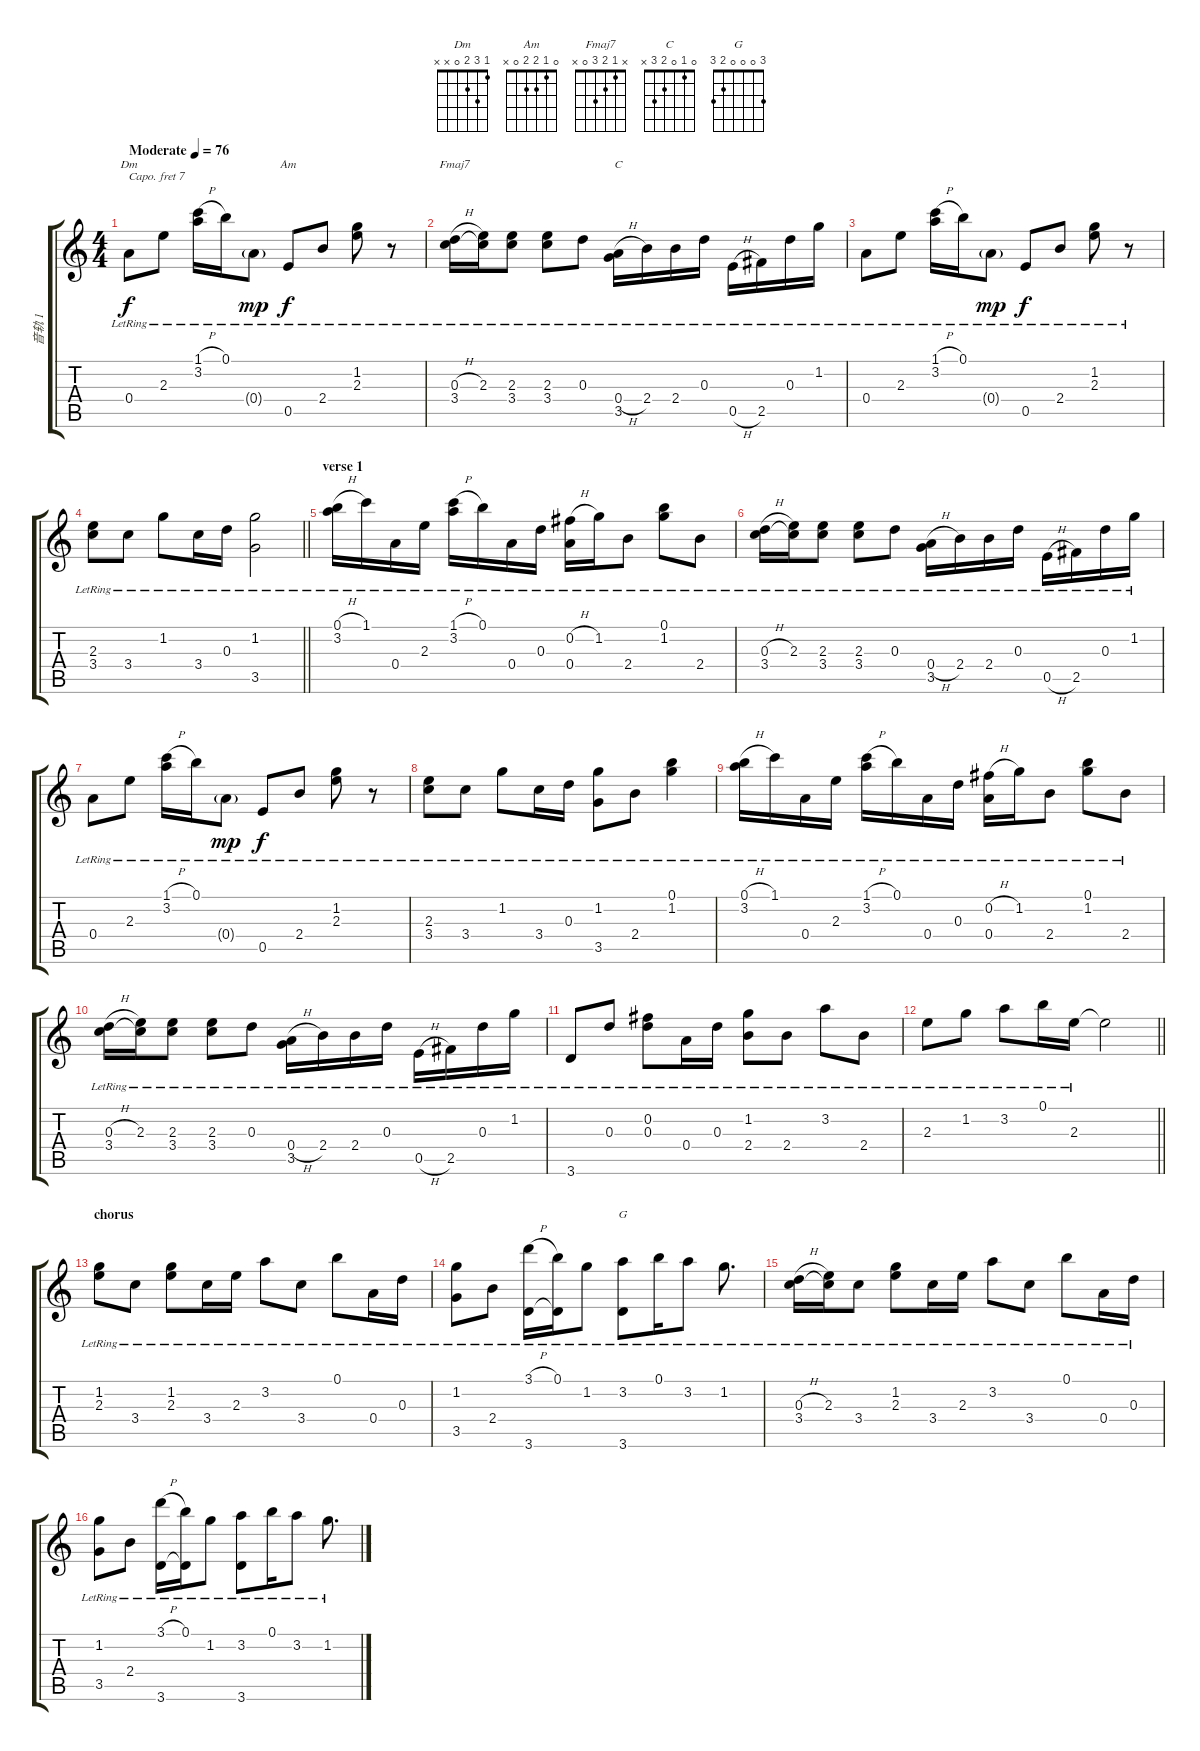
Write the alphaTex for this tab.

\track ("音轨 1" "音轨 1") {instrument acousticguitarsteel}
\staff {score tabs}
\capo 7
\tuning (E4 B3 G3 D3 A2 E2) {hide}
\chord ("Dm" 1 3 2 0 x x)
\chord ("Am" 0 1 2 2 0 x)
\chord ("Fmaj7" x 1 2 3 0 x)
\chord ("C" 0 1 0 2 3 x)
\chord ("G" 3 0 0 0 2 3)
\ts (4 4)
\tempo (76 "Moderate")
\clef g2
\ks c
0.4{lr}.8{ch "Dm" dy f instrument acousticguitarsteel} 2.3{lr}.8 (1.1{h lr} 3.2{lr}).16 0.1{lr}.16 0.4{g lr}.8{dy mp} 0.5{lr}.8{ch "Am" dy f} 2.4{lr}.8 (1.2{lr} 2.3{lr}).8 r.8 |
(0.3{h lr} 3.4{lr}).16{ch "Fmaj7"} (2.3{lr} 3.4{t}).16 (2.3{lr} 3.4{lr}).8 (2.3{lr} 3.4{lr}).8 0.3{lr}.8 (0.4{h lr} 3.5{lr}).16{ch "C"} 2.4{lr}.16 2.4{lr}.16 0.3{lr}.16 0.5{h lr}.16 2.5{lr}.16 0.3{lr}.16 1.2{lr}.16 |
0.4{lr}.8 2.3{lr}.8 (1.1{h lr} 3.2{lr}).16 0.1{lr}.16 0.4{g lr}.8{dy mp} 0.5{lr}.8{dy f} 2.4{lr}.8 (1.2{lr} 2.3{lr}).8 r.8 |
\barLineRight lightlight
(2.3{lr} 3.4{lr}).8 3.4{lr}.8 1.2{lr}.8 3.4{lr}.16 0.3{lr}.16 (1.2{lr} 3.5{lr}).2 |
\section ("" "verse 1")
(0.1{h lr} 3.2{lr}).16 1.1{lr}.16 0.4{lr}.16 2.3{lr}.16 (1.1{h lr} 3.2{lr}).16 0.1{lr}.16 0.4{lr}.16 0.3{lr}.16 (0.2{h lr} 0.4{lr}).16 1.2{lr}.16 2.4{lr}.8 (0.1{lr} 1.2{lr}).8 2.4{lr}.8 |
(0.3{h lr} 3.4{lr}).16 (2.3{lr} 3.4{t}).16 (2.3{lr} 3.4{lr}).8 (2.3{lr} 3.4{lr}).8 0.3{lr}.8 (0.4{h lr} 3.5{lr}).16 2.4{lr}.16 2.4{lr}.16 0.3{lr}.16 0.5{h lr}.16 2.5{lr}.16 0.3{lr}.16 1.2{lr}.16 |
0.4{lr}.8 2.3{lr}.8 (1.1{h lr} 3.2{lr}).16 0.1{lr}.16 0.4{g lr}.8{dy mp} 0.5{lr}.8{dy f} 2.4{lr}.8 (1.2{lr} 2.3{lr}).8 r.8 |
(2.3{lr} 3.4{lr}).8 3.4{lr}.8 1.2{lr}.8 3.4{lr}.16 0.3{lr}.16 (1.2{lr} 3.5{lr}).8 2.4{lr}.8 (0.1{lr} 1.2{lr}).4 |
(0.1{h lr} 3.2{lr}).16 1.1{lr}.16 0.4{lr}.16 2.3{lr}.16 (1.1{h lr} 3.2{lr}).16 0.1{lr}.16 0.4{lr}.16 0.3{lr}.16 (0.2{h lr} 0.4{lr}).16 1.2{lr}.16 2.4{lr}.8 (0.1{lr} 1.2{lr}).8 2.4{lr}.8 |
(0.3{h lr} 3.4{lr}).16 (2.3{lr} 3.4{t}).16 (2.3{lr} 3.4{lr}).8 (2.3{lr} 3.4{lr}).8 0.3{lr}.8 (0.4{h lr} 3.5{lr}).16 2.4{lr}.16 2.4{lr}.16 0.3{lr}.16 0.5{h lr}.16 2.5{lr}.16 0.3{lr}.16 1.2{lr}.16 |
3.6{lr}.8 0.3{lr}.8 (0.2{lr} 0.3{lr}).8 0.4{lr}.16 0.3{lr}.16 (1.2{lr} 2.4{lr}).8 2.4{lr}.8 3.2{lr}.8 2.4{lr}.8 |
\barLineRight lightlight
2.3{lr}.8 1.2{lr}.8 3.2{lr}.8 0.1{lr}.16 2.3{lr}.16 2.3{t}.2 |
\section ("" "chorus")
(1.2{lr} 2.3{lr}).8 3.4{lr}.8 (1.2{lr} 2.3{lr}).8 3.4{lr}.16 2.3{lr}.16 3.2{lr}.8 3.4{lr}.8 0.1{lr}.8 0.4{lr}.16 0.3{lr}.16 |
(1.2{lr} 3.5{lr}).8 2.4{lr}.8 (3.1{h lr} 3.6{lr}).16 (0.1{lr} 3.6{t}).16 1.2{lr}.8 (3.2{lr} 3.6{lr}).8{ch "G"} 0.1{lr}.16 3.2{lr}.8 1.2{lr}.8{d} |
(0.3{h lr} 3.4{lr}).16 (2.3{lr} 3.4{t}).16 3.4{lr}.8 (1.2{lr} 2.3{lr}).8 3.4{lr}.16 2.3{lr}.16 3.2{lr}.8 3.4{lr}.8 0.1{lr}.8 0.4{lr}.16 0.3{lr}.16 |
(1.2{lr} 3.5{lr}).8 2.4{lr}.8 (3.1{h lr} 3.6{lr}).16 (0.1{lr} 3.6{t}).16 1.2{lr}.8 (3.2{lr} 3.6{lr}).8 0.1{lr}.16 3.2{lr}.8 1.2{lr}.8{d}
